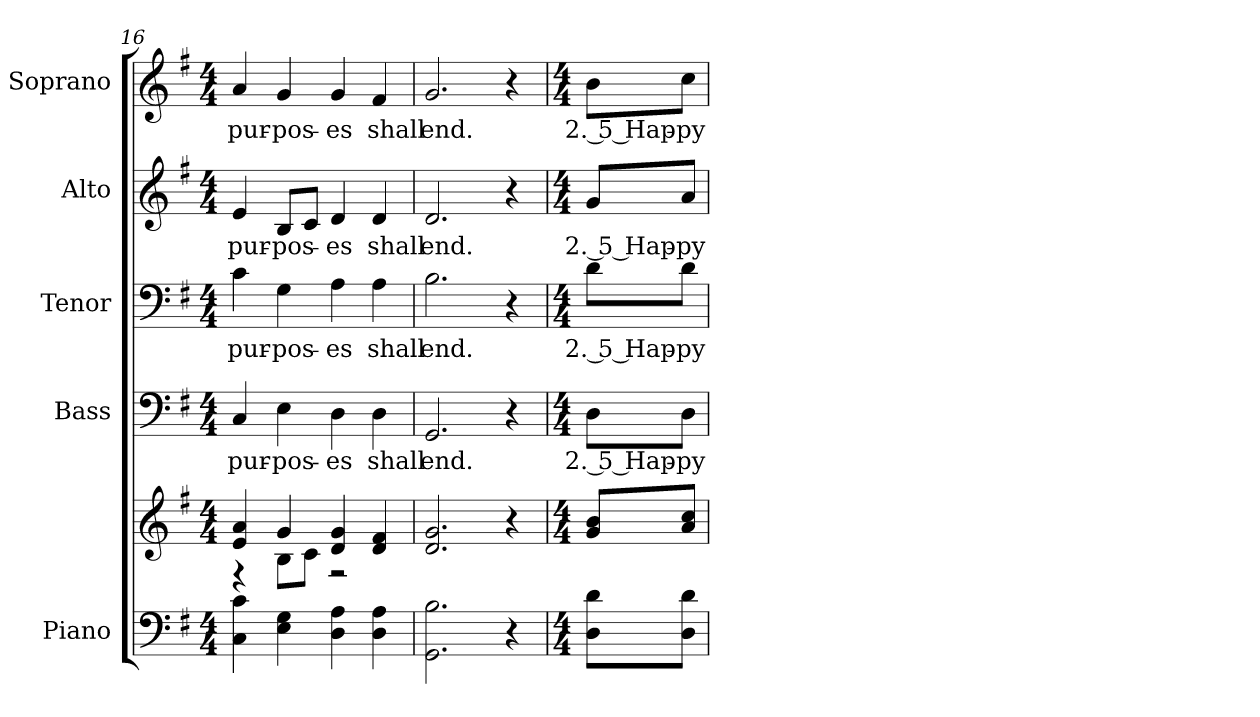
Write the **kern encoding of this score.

**kern	**kern	**kern	**text	**kern	**text	**kern	**text	**kern	**text
*part5	*part5	*part4	*part4	*part3	*part3	*part2	*part2	*part1	*part1
*staff6	*staff5	*staff4	*staff4	*staff3	*staff3	*staff2	*staff2	*staff1	*staff1
*I"Piano	*	*I"Bass	*	*I"Tenor	*	*I"Alto	*	*I"Soprano	*
*I'Pno.	*	*I'B.	*	*I'T.	*	*I'A.	*	*I'S.	*
!!LO:PB:g=z
*clefF4	*clefG2	*clefF4	*	*clefF4	*	*clefG2	*	*clefG2	*
*k[f#]	*k[f#]	*k[f#]	*	*k[f#]	*	*k[f#]	*	*k[f#]	*
*G:	*G:	*G:	*	*G:	*	*G:	*	*G:	*
*M4/4	*M4/4	*M4/4	*	*M4/4	*	*M4/4	*	*M4/4	*
=16	=16	=16	=16	=16	=16	=16	=16	=16	=16
*	*^	*	*	*	*	*	*	*	*
!	!	!	!	!LO:LY:b:color=#000000	!	!	!	!	!	!
!	!	!	!	!	!	!LO:LY:b:color=#000000	!	!	!	!
!	!	!	!	!	!	!	!	!LO:LY:b:color=#000000	!	!
!	!	!	!	!	!	!	!	!	!	!LO:LY:b:color=#000000
4Ci\ 4ci	4ei/ 4ai	4r	4Ci/	pur-	4ci\	pur-	4ei/	pur-	4ai/	pur-
!	!	!	!	!LO:LY:b:color=#000000	!	!	!	!	!	!
!	!	!	!	!	!	!LO:LY:b:color=#000000	!	!	!	!
!	!	!	!	!	!	!	!	!LO:LY:b:color=#000000	!	!
!	!	!	!	!	!	!	!	!	!	!LO:LY:b:color=#000000
4Ei\ 4Gi	4gi/	8Bi\L	4Ei\	-pos-	4Gi\	-pos-	8Bi/L	-pos-	4gi/	-pos-
.	.	8ci\J	.	.	.	.	8ci/J	.	.	.
!	!	!	!	!LO:LY:b:color=#000000	!	!	!	!	!	!
!	!	!	!	!	!	!LO:LY:b:color=#000000	!	!	!	!
!	!	!	!	!	!	!	!	!LO:LY:b:color=#000000	!	!
!	!	!	!	!	!	!	!	!	!	!LO:LY:b:color=#000000
4Di\ 4Ai	4di/ 4gi	2r	4Di\	-es	4Ai\	-es	4di/	-es	4gi/	-es
!	!	!	!	!LO:LY:b:color=#000000	!	!	!	!	!	!
!	!	!	!	!	!	!LO:LY:b:color=#000000	!	!	!	!
!	!	!	!	!	!	!	!	!LO:LY:b:color=#000000	!	!
!	!	!	!	!	!	!	!	!	!	!LO:LY:b:color=#000000
4Di\ 4Ai	4di/ 4f#i	.	4Di\	shall	4Ai\	shall	4di/	shall	4f#i/	shall
*	*v	*v	*	*	*	*	*	*	*	*
=17	=17	=17	=17	=17	=17	=17	=17	=17	=17
!	!	!	!LO:LY:b:color=#000000	!	!	!	!	!	!
!	!	!	!	!	!LO:LY:b:color=#000000	!	!	!	!
!	!	!	!	!	!	!	!LO:LY:b:color=#000000	!	!
!	!	!	!	!	!	!	!	!	!LO:LY:b:color=#000000
2.GGi\ 2.Bi	2.di/ 2.gi	2.GGi/	end.	2.Bi\	end.	2.di/	end.	2.gi/	end.
4r	4r	4r	.	4r	.	4r	.	4r	.
!!LO:PB:g=z
=18	=18	=18	=18	=18	=18	=18	=18	=18	=18
*M4/4	*M4/4	*M4/4	*	*M4/4	*	*M4/4	*	*M4/4	*
!	!	!	!LO:LY:b:color=#000000	!	!	!	!	!	!
!	!	!	!	!	!LO:LY:b:color=#000000	!	!	!	!
!	!	!	!	!	!	!	!LO:LY:b:color=#000000	!	!
!	!	!	!	!	!	!	!	!	!LO:LY:b:color=#000000
8Di\ 8diL	8gi/ 8biL	8Di\L	2. 5 Hap-	8di\L	2. 5 Hap-	8gi/L	2. 5 Hap-	8bi\L	2. 5 Hap-
!	!	!	!LO:LY:b:color=#000000	!	!	!	!	!	!
!	!	!	!	!	!LO:LY:b:color=#000000	!	!	!	!
!	!	!	!	!	!	!	!LO:LY:b:color=#000000	!	!
!	!	!	!	!	!	!	!	!	!LO:LY:b:color=#000000
8Di\ 8diJ	8ai/ 8cciJ	8Di\J	-py	8di\J	-py	8ai/J	-py	8cci\J	-py
=	=	=	=	=	=	=	=	=	=
*-	*-	*-	*-	*-	*-	*-	*-	*-	*-
